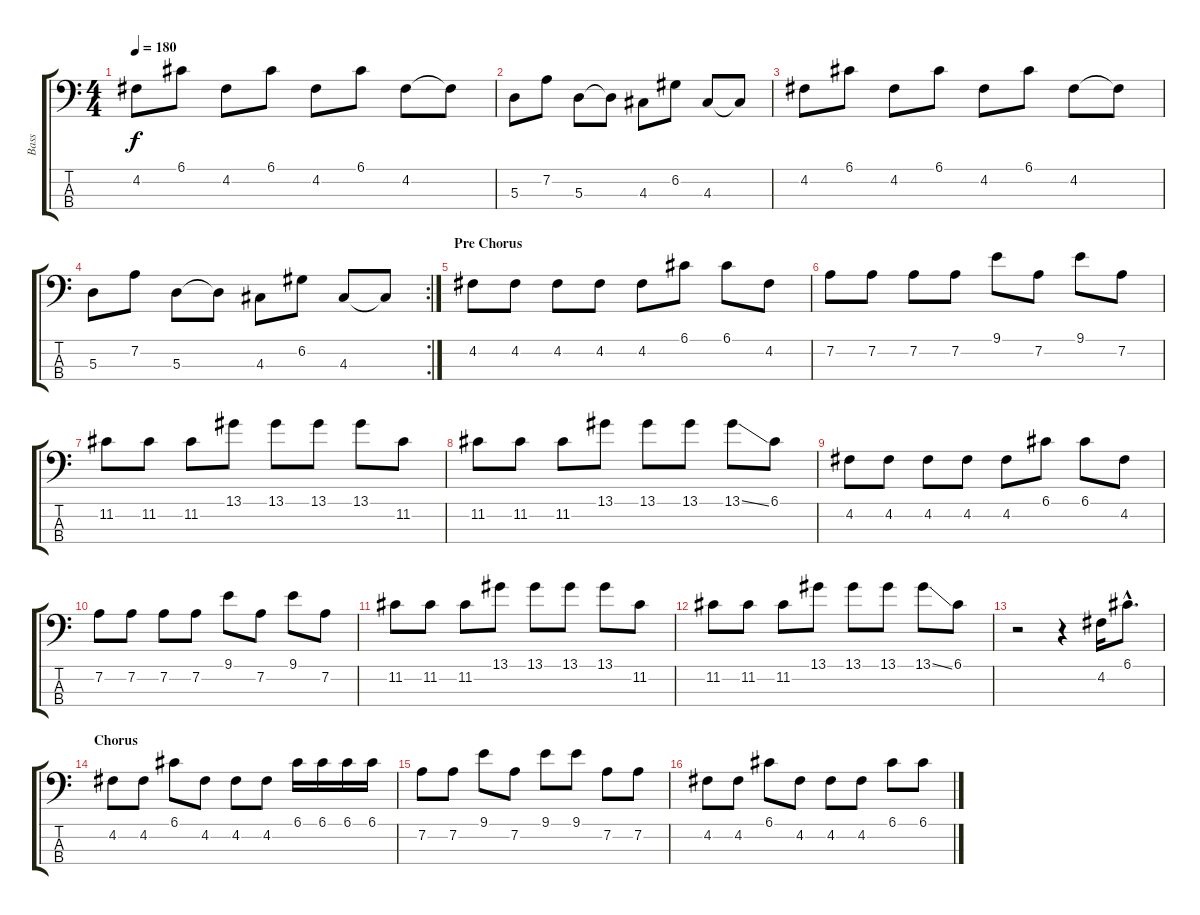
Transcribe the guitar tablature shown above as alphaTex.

\track ("Bass" "Bass") {instrument electricbassfinger}
\staff {score tabs}
\tuning (G2 D2 A1 E1) {hide}
\ts (4 4)
\tempo 180
\clef f4
\ks c
4.2.8{dy f} 6.1.8 4.2.8 6.1.8 4.2.8 6.1.8 4.2.8 4.2{t}.8 |
5.3.8 7.2.8 5.3.8 5.3{t}.8 4.3.8 6.2.8 4.3.8 4.3{t}.8 |
4.2.8 6.1.8 4.2.8 6.1.8 4.2.8 6.1.8 4.2.8 4.2{t}.8 |
\rc 2
5.3.8 7.2.8 5.3.8 5.3{t}.8 4.3.8 6.2.8 4.3.8 4.3{t}.8 |
\section ("" "Pre Chorus")
4.2.8 4.2.8 4.2.8 4.2.8 4.2.8 6.1.8 6.1.8 4.2.8 |
7.2.8 7.2.8 7.2.8 7.2.8 9.1.8 7.2.8 9.1.8 7.2.8 |
11.2.8 11.2.8 11.2.8 13.1.8 13.1.8 13.1.8 13.1.8 11.2.8 |
11.2.8 11.2.8 11.2.8 13.1.8 13.1.8 13.1.8 13.1{ss}.8 6.1.8 |
4.2.8 4.2.8 4.2.8 4.2.8 4.2.8 6.1.8 6.1.8 4.2.8 |
7.2.8 7.2.8 7.2.8 7.2.8 9.1.8 7.2.8 9.1.8 7.2.8 |
11.2.8 11.2.8 11.2.8 13.1.8 13.1.8 13.1.8 13.1.8 11.2.8 |
11.2.8 11.2.8 11.2.8 13.1.8 13.1.8 13.1.8 13.1{ss}.8 6.1.8 |
r.2 r.4 4.2.16 6.1{hac}.8{d} |
\section ("" "Chorus")
4.2.8 4.2.8 6.1.8 4.2.8 4.2.8 4.2.8 6.1.16 6.1.16 6.1.16 6.1.16 |
7.2.8 7.2.8 9.1.8 7.2.8 9.1.8 9.1.8 7.2.8 7.2.8 |
4.2.8 4.2.8 6.1.8 4.2.8 4.2.8 4.2.8 6.1.8 6.1.8
